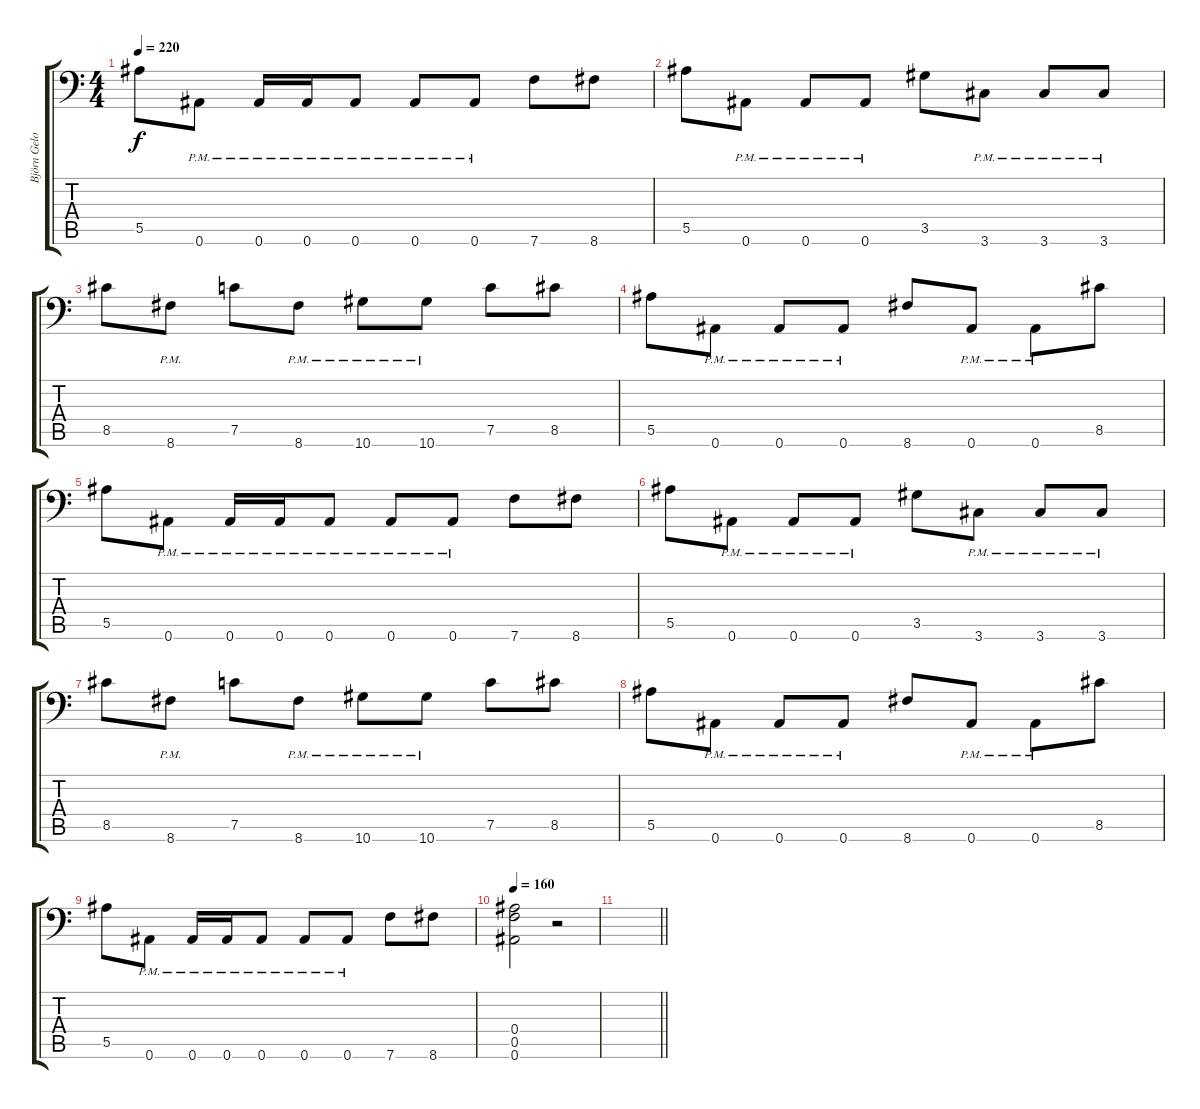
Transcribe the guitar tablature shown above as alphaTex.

\track ("Björn Gelotte" "Björn Gelo") {instrument distortionguitar}
\staff {score tabs}
\tuning (C4 G3 Eb3 Bb2 F2 Bb1) {hide}
\ts (4 4)
\tempo 220
\clef f4
\ks c
5.5.8{dy f} 0.6{pm}.8 0.6{pm}.16 0.6{pm}.16 0.6{pm}.8 0.6{pm}.8 0.6{pm}.8 7.6.8 8.6.8 |
5.5.8 0.6{pm}.8 0.6{pm}.8 0.6{pm}.8 3.5.8 3.6{pm}.8 3.6{pm}.8 3.6{pm}.8 |
8.5.8 8.6{pm}.8 7.5.8 8.6{pm}.8 10.6{pm}.8 10.6{pm}.8 7.5.8 8.5.8 |
5.5.8 0.6{pm}.8 0.6{pm}.8 0.6{pm}.8 8.6.8 0.6{pm}.8 0.6{pm}.8 8.5.8 |
5.5.8 0.6{pm}.8 0.6{pm}.16 0.6{pm}.16 0.6{pm}.8 0.6{pm}.8 0.6{pm}.8 7.6.8 8.6.8 |
5.5.8 0.6{pm}.8 0.6{pm}.8 0.6{pm}.8 3.5.8 3.6{pm}.8 3.6{pm}.8 3.6{pm}.8 |
8.5.8 8.6{pm}.8 7.5.8 8.6{pm}.8 10.6{pm}.8 10.6{pm}.8 7.5.8 8.5.8 |
5.5.8 0.6{pm}.8 0.6{pm}.8 0.6{pm}.8 8.6.8 0.6{pm}.8 0.6{pm}.8 8.5.8 |
5.5.8 0.6{pm}.8 0.6{pm}.16 0.6{pm}.16 0.6{pm}.8 0.6{pm}.8 0.6{pm}.8 7.6.8 8.6.8 |
\tempo 160
(0.4 0.5 0.6).2 r.2 |
\barLineRight lightlight
